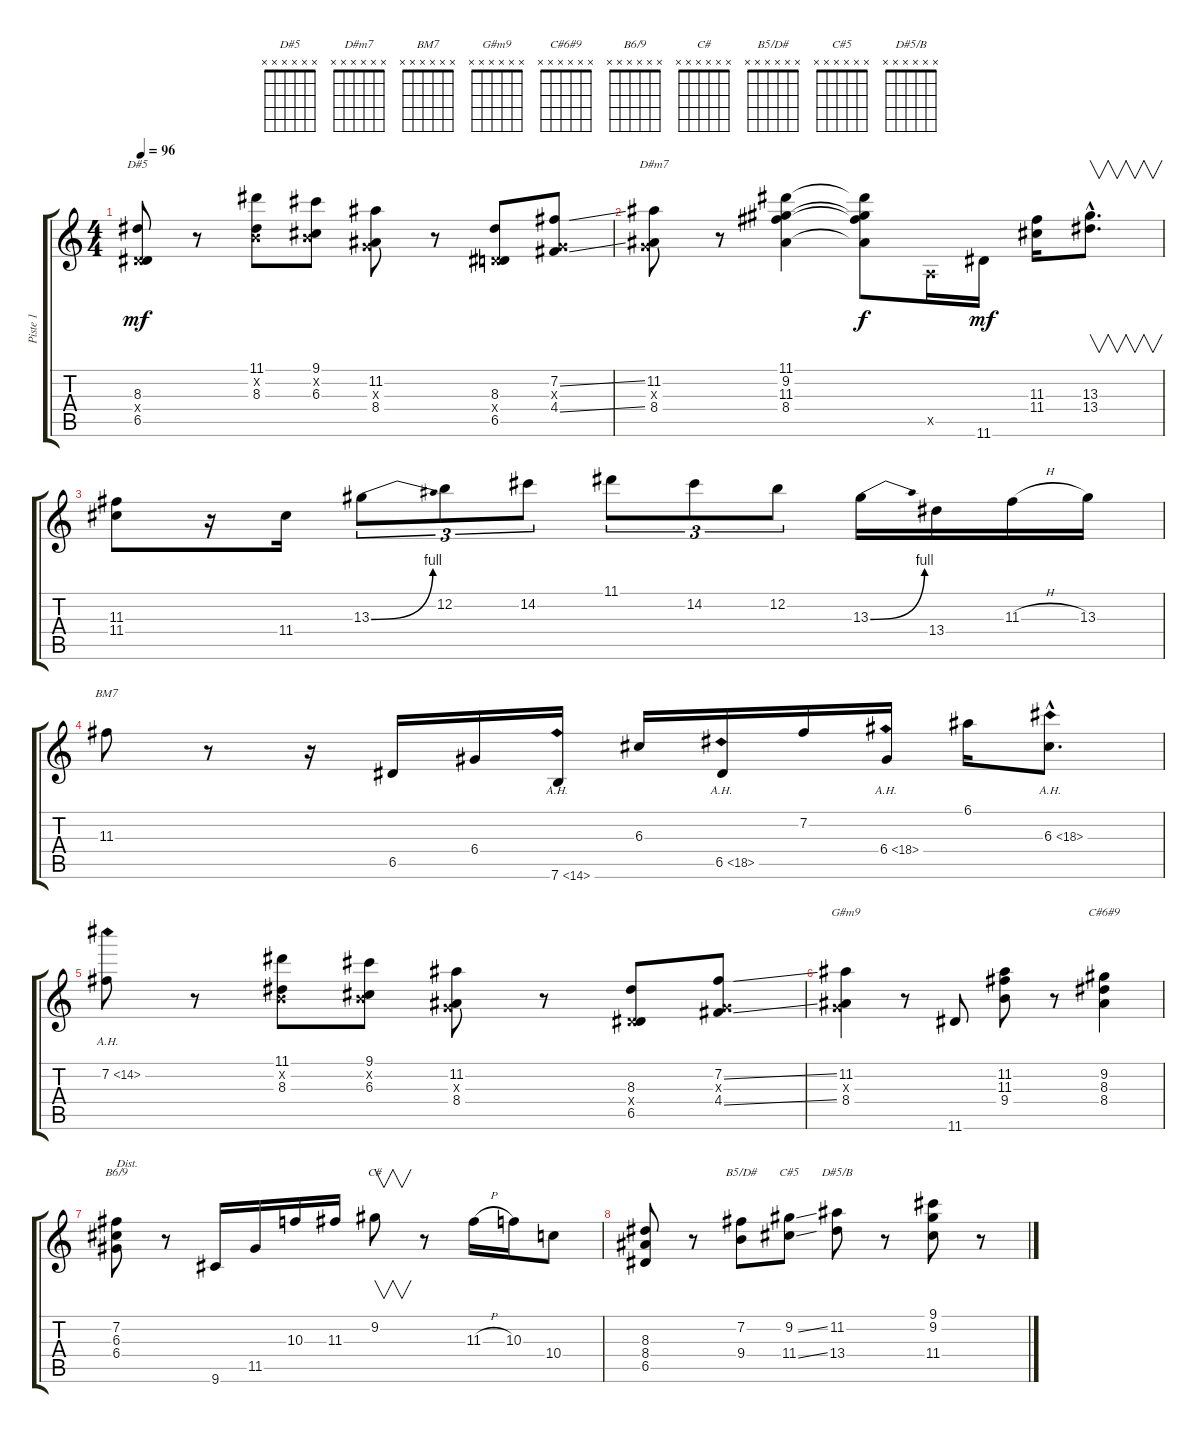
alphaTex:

\track ("Piste 1" "Piste 1") {instrument electricguitarjazz}
\staff {score tabs}
\tuning (E4 B3 G3 D3 A2 E2) {hide}
\chord ("D#5" x x x x x x) {firstfret 0}
\chord ("D#m7" x x x x x x) {firstfret 0}
\chord ("BM7" x x x x x x) {firstfret 0}
\chord ("G#m9" x x x x x x) {firstfret 0}
\chord ("C#6#9" x x x x x x) {firstfret 0}
\chord ("B6/9" x x x x x x) {firstfret 0}
\chord ("C#" x x x x x x) {firstfret 0}
\chord ("B5/D#" x x x x x x) {firstfret 0}
\chord ("C#5" x x x x x x) {firstfret 0}
\chord ("D#5/B" x x x x x x) {firstfret 0}
\ts (4 4)
\tempo 96
\clef g2
\ks c
(8.3 0.4{x} 6.5).8{ch "D#5" dy mf} r.8 (11.1 0.2{x} 8.3).8 (9.1 0.2{x} 6.3).8 (11.2 0.3{x} 8.4).8 r.8 (8.3 0.4{x} 6.5).8 (7.2{ss} 0.3{x} 4.4{ss}).8 |
(11.2 0.3{x} 8.4).8{ch "D#m7"} r.8 (11.1 9.2 11.3 8.4).4 (11.1{t} 9.2{t} 11.3{t} 8.4{t}).8{dy f} 0.5{x}.16 11.6.16{dy mf} (11.3 11.4).16 (13.3{hac} 13.4{hac}).8{v d} |
(11.3 11.4).8 r.16 11.4.16 13.3{be (bend 0 0 60 4)}.8{tu (3 2)} 12.2.8{tu (3 2)} 14.2.8{tu (3 2)} 11.1.8{tu (3 2)} 14.2.8{tu (3 2)} 12.2.8{tu (3 2)} 13.3{be (bend 0 0 60 4)}.16 13.4.16 11.3{h}.16 13.3.16 |
11.3.8{ch "BM7"} r.8 r.16 6.5.16 6.4.16 7.6{ah 7}.16 6.3.16 6.5{ah 12}.16 7.2.16 6.4{ah 12}.16 6.1.16 6.3{ah 12 hac}.8{d} |
7.2{ah 7}.8 r.8 (11.1 0.2{x} 8.3).8 (9.1 0.2{x} 6.3).8 (11.2 0.3{x} 8.4).8 r.8 (8.3 0.4{x} 6.5).8 (7.2{ss} 0.3{x} 4.4{ss}).8 |
(11.2 0.3{x} 8.4).4{ch "G#m9"} r.8 11.6.8 (11.2 11.3 9.4).8 r.8 (9.2 8.3 8.4).4{ch "C#6#9"} |
(7.2 6.3 6.4).8{ch "B6/9" txt "Dist." instrument distortionguitar} r.8 9.6.16 11.5.16 10.3.16 11.3.16 9.2.8{v ch "C#"} r.8 11.3{h}.16 10.3.16 10.4.8 |
(8.3 8.4 6.5).8 r.8 (7.2 9.4).8{ch "B5/D#"} (9.2{ss} 11.4{ss}).8{ch "C#5"} (11.2 13.4).8{ch "D#5/B"} r.8 (9.1 9.2 11.4).8 r.8
